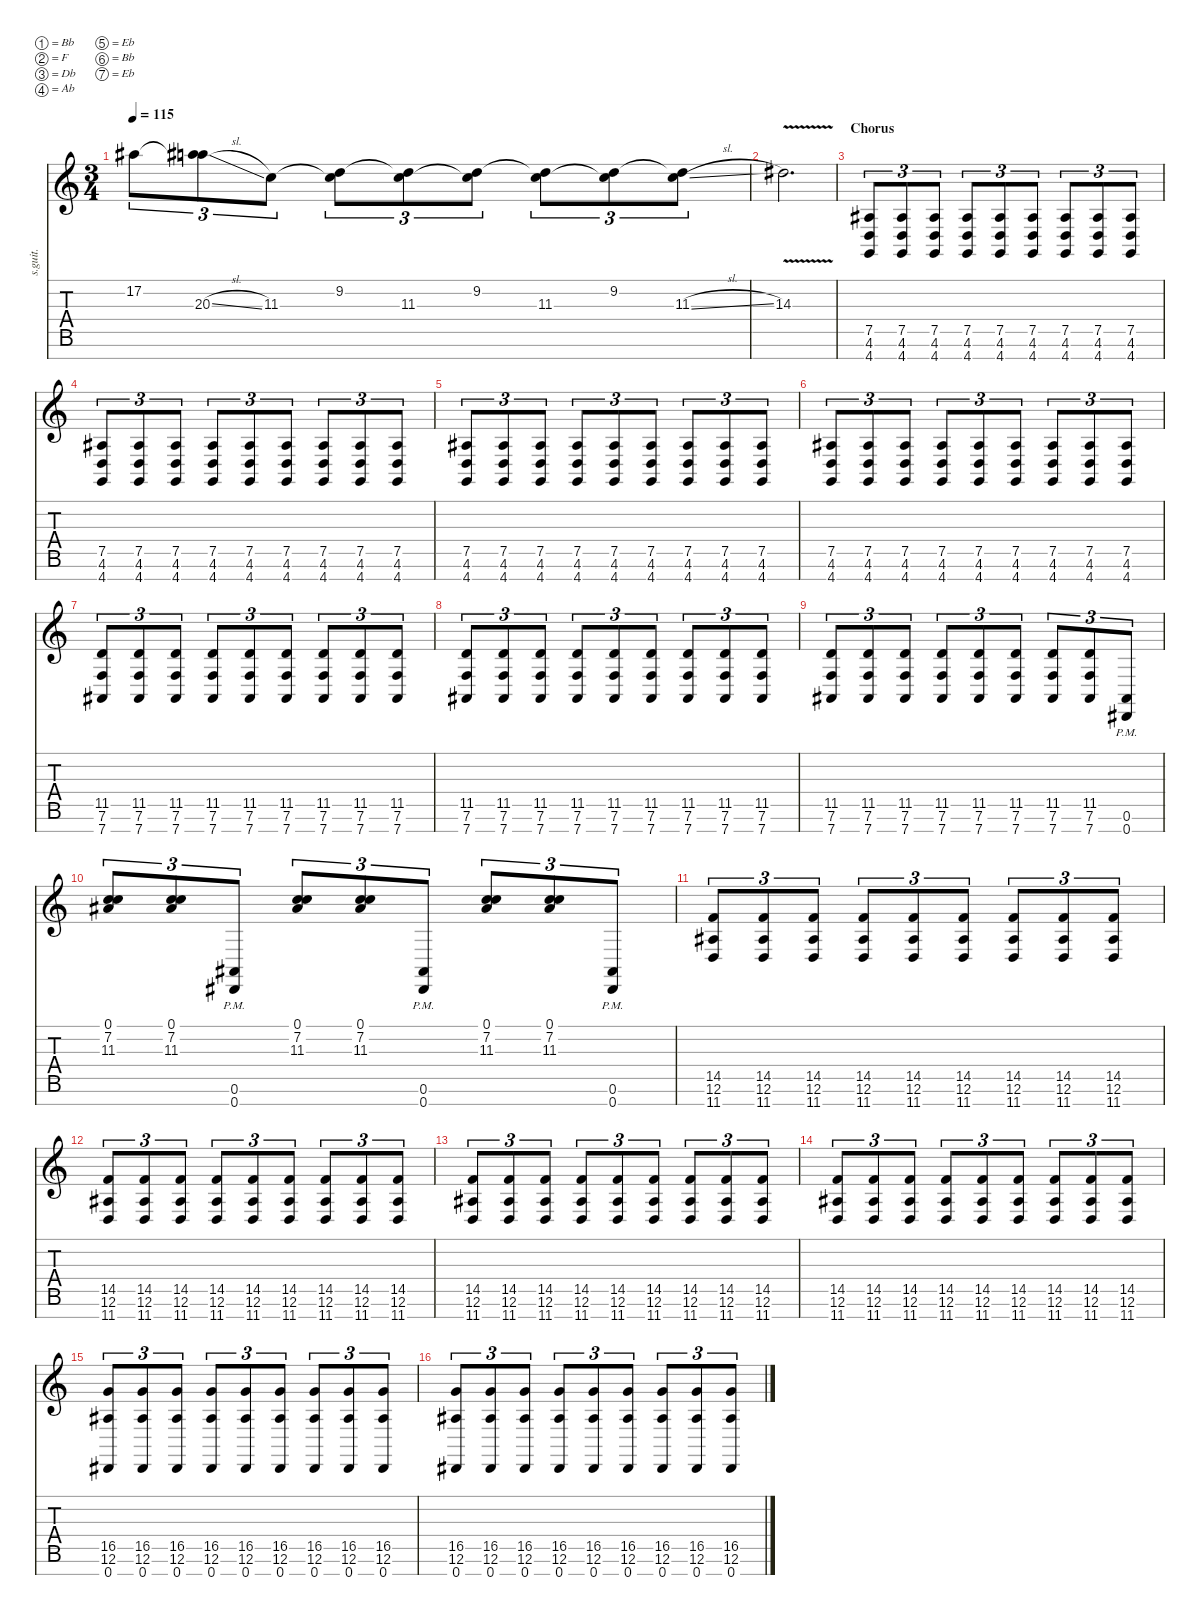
\defaultSystemsLayout 4
\hideDynamics
\bracketExtendMode nobrackets
\track ("Guitar" "s.guit.") {instrument distortionguitar}
\staff {score tabs}
\tuning (Bb3 F3 Db3 Ab2 Eb2 Bb1 Eb1)
\ts (3 4)
\tempo 115
\clef g2
\ks c
17.2{acc #}.8{tu (3 2) dy f} (20.3{sl} 17.2{t acc #}).8{tu (3 2)} 11.3.8{tu (3 2)} (9.2 11.3{t}).8{tu (3 2)} (11.3 9.2{t}).8{tu (3 2)} (9.2 11.3{t}).8{tu (3 2)} (11.3 9.2{t}).8{tu (3 2)} (9.2 11.3{t}).8{tu (3 2)} (11.3{sl} 9.2{t}).8{tu (3 2)} |
14.3{v acc #}.2{d} |
\section ("" "Chorus")
(4.7 4.6 7.5{acc #}).8{tu (3 2) instrument distortionguitar} (4.7 4.6 7.5{acc #}).8{tu (3 2)} (4.7 4.6 7.5{acc #}).8{tu (3 2)} (4.7 4.6 7.5{acc #}).8{tu (3 2)} (4.7 4.6 7.5{acc #}).8{tu (3 2)} (4.7 4.6 7.5{acc #}).8{tu (3 2)} (4.7 4.6 7.5{acc #}).8{tu (3 2)} (4.7 4.6 7.5{acc #}).8{tu (3 2)} (4.7 4.6 7.5{acc #}).8{tu (3 2)} |
(4.7 4.6 7.5{acc #}).8{tu (3 2)} (4.7 4.6 7.5{acc #}).8{tu (3 2)} (4.7 4.6 7.5{acc #}).8{tu (3 2)} (4.7 4.6 7.5{acc #}).8{tu (3 2)} (4.7 4.6 7.5{acc #}).8{tu (3 2)} (4.7 4.6 7.5{acc #}).8{tu (3 2)} (4.7 4.6 7.5{acc #}).8{tu (3 2)} (4.7 4.6 7.5{acc #}).8{tu (3 2)} (4.7 4.6 7.5{acc #}).8{tu (3 2)} |
(4.7 4.6 7.5{acc #}).8{tu (3 2)} (4.7 4.6 7.5{acc #}).8{tu (3 2)} (4.7 4.6 7.5{acc #}).8{tu (3 2)} (4.7 4.6 7.5{acc #}).8{tu (3 2)} (4.7 4.6 7.5{acc #}).8{tu (3 2)} (4.7 4.6 7.5{acc #}).8{tu (3 2)} (4.7 4.6 7.5{acc #}).8{tu (3 2)} (4.7 4.6 7.5{acc #}).8{tu (3 2)} (4.7 4.6 7.5{acc #}).8{tu (3 2)} |
(4.7 4.6 7.5{acc #}).8{tu (3 2)} (4.7 4.6 7.5{acc #}).8{tu (3 2)} (4.7 4.6 7.5{acc #}).8{tu (3 2)} (4.7 4.6 7.5{acc #}).8{tu (3 2)} (4.7 4.6 7.5{acc #}).8{tu (3 2)} (4.7 4.6 7.5{acc #}).8{tu (3 2)} (4.7 4.6 7.5{acc #}).8{tu (3 2)} (4.7 4.6 7.5{acc #}).8{tu (3 2)} (4.7 4.6 7.5{acc #}).8{tu (3 2)} |
(7.7{acc #} 7.6 11.5).8{tu (3 2)} (7.7{acc #} 7.6 11.5).8{tu (3 2)} (7.7{acc #} 7.6 11.5).8{tu (3 2)} (7.7{acc #} 7.6 11.5).8{tu (3 2)} (7.7{acc #} 7.6 11.5).8{tu (3 2)} (7.7{acc #} 7.6 11.5).8{tu (3 2)} (7.7{acc #} 7.6 11.5).8{tu (3 2)} (7.7{acc #} 7.6 11.5).8{tu (3 2)} (7.7{acc #} 7.6 11.5).8{tu (3 2)} |
(7.7{acc #} 7.6 11.5).8{tu (3 2)} (7.7{acc #} 7.6 11.5).8{tu (3 2)} (7.7{acc #} 7.6 11.5).8{tu (3 2)} (7.7{acc #} 7.6 11.5).8{tu (3 2)} (7.7{acc #} 7.6 11.5).8{tu (3 2)} (7.7{acc #} 7.6 11.5).8{tu (3 2)} (7.7{acc #} 7.6 11.5).8{tu (3 2)} (7.7{acc #} 7.6 11.5).8{tu (3 2)} (7.7{acc #} 7.6 11.5).8{tu (3 2)} |
(7.7{acc #} 7.6 11.5).8{tu (3 2)} (7.7{acc #} 7.6 11.5).8{tu (3 2)} (7.7{acc #} 7.6 11.5).8{tu (3 2)} (7.7{acc #} 7.6 11.5).8{tu (3 2)} (7.7{acc #} 7.6 11.5).8{tu (3 2)} (7.7{acc #} 7.6 11.5).8{tu (3 2)} (7.7{acc #} 7.6 11.5).8{tu (3 2)} (7.7{acc #} 7.6 11.5).8{tu (3 2)} (0.7{pm acc #} 0.6{pm acc #}).8{tu (3 2)} |
(11.3 7.2 0.1{acc #}).8{tu (3 2)} (7.2 11.3 0.1{acc #}).8{tu (3 2)} (0.7{pm acc #} 0.6{pm acc #}).8{tu (3 2)} (11.3 7.2 0.1{acc #}).8{tu (3 2)} (11.3 7.2 0.1{acc #}).8{tu (3 2)} (0.6{pm acc #} 0.7{pm acc #}).8{tu (3 2)} (11.3 7.2 0.1{acc #}).8{tu (3 2)} (11.3 7.2 0.1{acc #}).8{tu (3 2)} (0.7{pm acc #} 0.6{pm acc #}).8{tu (3 2)} |
(12.6{acc #} 14.5 11.7).8{tu (3 2)} (12.6{acc #} 14.5 11.7).8{tu (3 2)} (12.6{acc #} 14.5 11.7).8{tu (3 2)} (12.6{acc #} 14.5 11.7).8{tu (3 2)} (12.6{acc #} 14.5 11.7).8{tu (3 2)} (12.6{acc #} 14.5 11.7).8{tu (3 2)} (12.6{acc #} 14.5 11.7).8{tu (3 2)} (12.6{acc #} 14.5 11.7).8{tu (3 2)} (12.6{acc #} 14.5 11.7).8{tu (3 2)} |
(12.6{acc #} 14.5 11.7).8{tu (3 2)} (12.6{acc #} 14.5 11.7).8{tu (3 2)} (12.6{acc #} 14.5 11.7).8{tu (3 2)} (12.6{acc #} 14.5 11.7).8{tu (3 2)} (12.6{acc #} 14.5 11.7).8{tu (3 2)} (12.6{acc #} 14.5 11.7).8{tu (3 2)} (12.6{acc #} 14.5 11.7).8{tu (3 2)} (12.6{acc #} 14.5 11.7).8{tu (3 2)} (12.6{acc #} 14.5 11.7).8{tu (3 2)} |
(12.6{acc #} 14.5 11.7).8{tu (3 2)} (12.6{acc #} 14.5 11.7).8{tu (3 2)} (12.6{acc #} 14.5 11.7).8{tu (3 2)} (12.6{acc #} 14.5 11.7).8{tu (3 2)} (12.6{acc #} 14.5 11.7).8{tu (3 2)} (12.6{acc #} 14.5 11.7).8{tu (3 2)} (12.6{acc #} 14.5 11.7).8{tu (3 2)} (12.6{acc #} 14.5 11.7).8{tu (3 2)} (12.6{acc #} 14.5 11.7).8{tu (3 2)} |
(12.6{acc #} 14.5 11.7).8{tu (3 2)} (12.6{acc #} 14.5 11.7).8{tu (3 2)} (12.6{acc #} 14.5 11.7).8{tu (3 2)} (12.6{acc #} 14.5 11.7).8{tu (3 2)} (12.6{acc #} 14.5 11.7).8{tu (3 2)} (12.6{acc #} 14.5 11.7).8{tu (3 2)} (12.6{acc #} 14.5 11.7).8{tu (3 2)} (12.6{acc #} 14.5 11.7).8{tu (3 2)} (12.6{acc #} 14.5 11.7).8{tu (3 2)} |
(0.7{acc #} 12.6{acc #} 16.5).8{tu (3 2)} (0.7{acc #} 12.6{acc #} 16.5).8{tu (3 2)} (0.7{acc #} 12.6{acc #} 16.5).8{tu (3 2)} (0.7{acc #} 12.6{acc #} 16.5).8{tu (3 2)} (0.7{acc #} 12.6{acc #} 16.5).8{tu (3 2)} (0.7{acc #} 12.6{acc #} 16.5).8{tu (3 2)} (0.7{acc #} 12.6{acc #} 16.5).8{tu (3 2)} (0.7{acc #} 12.6{acc #} 16.5).8{tu (3 2)} (0.7{acc #} 12.6{acc #} 16.5).8{tu (3 2)} |
(0.7{acc #} 12.6{acc #} 16.5).8{tu (3 2)} (0.7{acc #} 12.6{acc #} 16.5).8{tu (3 2)} (0.7{acc #} 12.6{acc #} 16.5).8{tu (3 2)} (0.7{acc #} 12.6{acc #} 16.5).8{tu (3 2)} (0.7{acc #} 12.6{acc #} 16.5).8{tu (3 2)} (0.7{acc #} 12.6{acc #} 16.5).8{tu (3 2)} (0.7{acc #} 12.6{acc #} 16.5).8{tu (3 2)} (0.7{acc #} 12.6{acc #} 16.5).8{tu (3 2)} (0.7{acc #} 12.6{acc #} 16.5).8{tu (3 2)}
